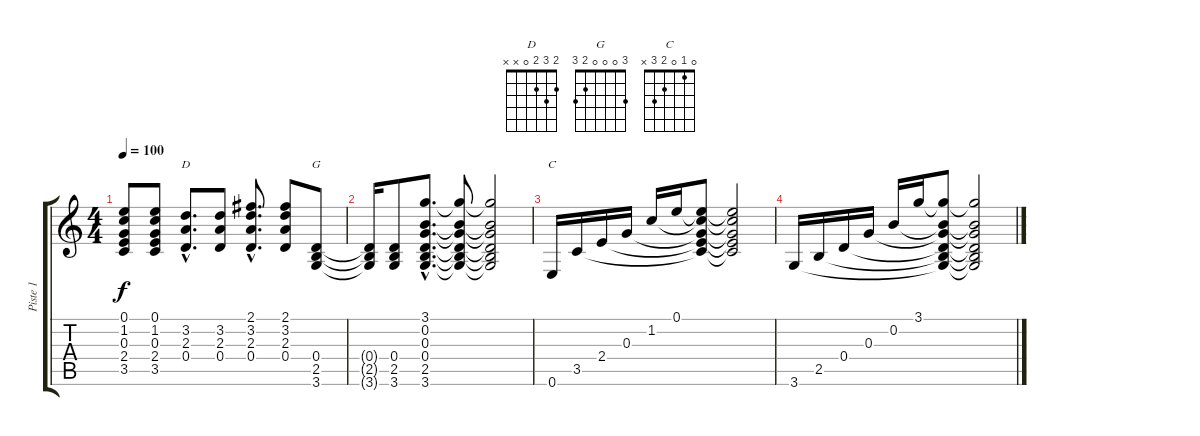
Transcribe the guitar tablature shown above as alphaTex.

\track ("Piste 1" "Piste 1") {instrument acousticguitarnylon}
\staff {score tabs}
\tuning (E4 B3 G3 D3 A2 E2) {hide}
\chord ("D" 2 3 2 0 x x)
\chord ("G" 3 0 0 0 2 3)
\chord ("C" 0 1 0 2 3 x)
\ts (4 4)
\tempo 100
\clef g2
\ks c
(0.1{t} 1.2{t} 0.3{t} 2.4{t} 3.5{t}).8{dy f} (0.1 1.2 0.3 2.4 3.5).8 (3.2{hac} 2.3{hac} 0.4{hac}).8{d ch "D"} (3.2 2.3 0.4).8 (2.1{hac} 3.2{hac} 2.3{hac} 0.4{hac}).8{d} (2.1 3.2 2.3 0.4).8 (0.4 2.5 3.6).8{ch "G"} |
(0.4{t} 2.5{t} 3.6{t}).16 (0.4 2.5 3.6).8 (3.1{hac} 0.2{hac} 0.3{hac} 0.4{hac} 2.5{hac} 3.6{hac}).8{d} (3.1{t} 0.2{t} 0.3{t} 0.4{t} 2.5{t} 3.6{t}).8 (3.1{t} 0.2{t} 0.3{t} 0.4{t} 2.5{t} 3.6{t}).2 |
0.6.16{ch "C"} 3.5.16 2.4.16 0.3.16 1.2.16 0.1.16 (0.1{t} 1.2{t} 0.3{t} 2.4{t} 3.5{t}).8 (0.1{t} 1.2{t} 0.3{t} 2.4{t} 3.5{t}).2 |
3.6.16 2.5.16 0.4.16 0.3.16 0.2.16 3.1.16 (3.1{t} 0.2{t} 0.3{t} 0.4{t} 2.5{t} 3.6{t}).8 (3.1{t} 0.2{t} 0.3{t} 0.4{t} 2.5{t} 3.6{t}).2
